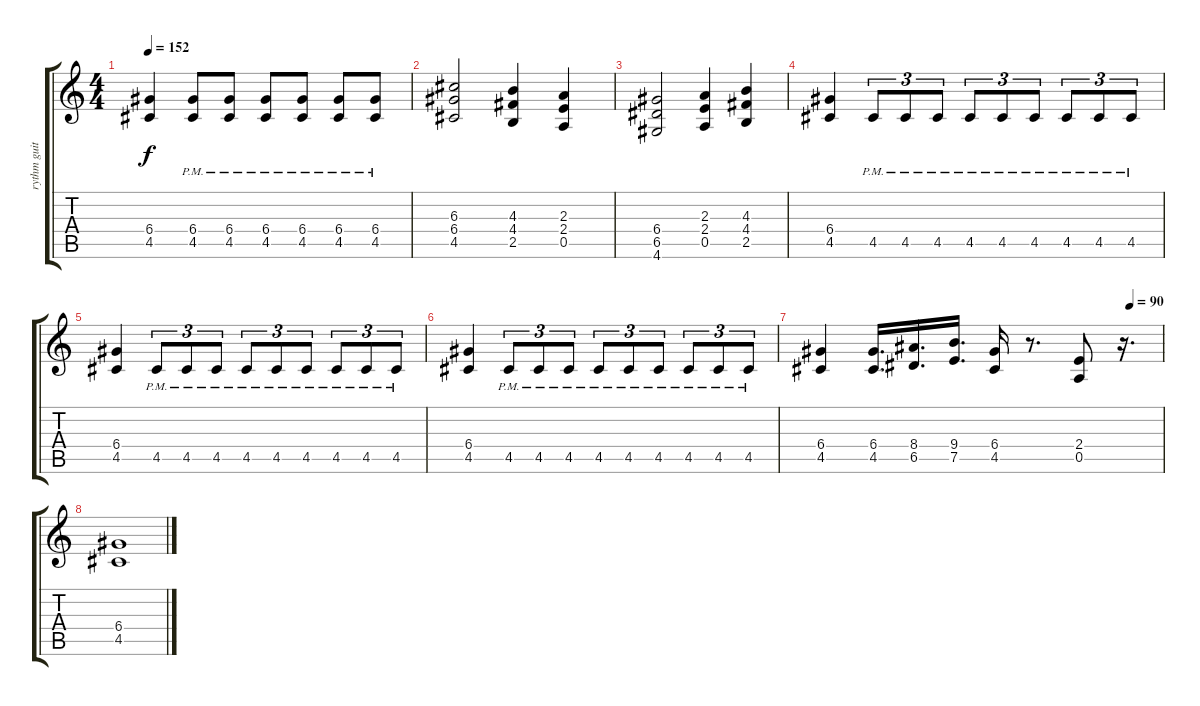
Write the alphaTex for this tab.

\track ("rythm guitar" "rythm guit") {instrument distortionguitar}
\staff {score tabs}
\tuning (E4 B3 G3 D3 A2 E2) {hide}
\ts (4 4)
\tempo 152
\clef g2
\ks c
(6.4 4.5).4{dy f} (6.4{pm} 4.5{pm}).8 (6.4{pm} 4.5{pm}).8 (6.4{pm} 4.5{pm}).8 (6.4{pm} 4.5{pm}).8 (6.4{pm} 4.5{pm}).8 (6.4{pm} 4.5{pm}).8 |
(6.3 6.4 4.5).2 (4.3 4.4 2.5).4 (2.3 2.4 0.5).4 |
(6.4 6.5 4.6).2 (2.3 2.4 0.5).4 (4.3 4.4 2.5).4 |
(6.4 4.5).4 4.5{pm}.8{tu (3 2)} 4.5{pm}.8{tu (3 2)} 4.5{pm}.8{tu (3 2)} 4.5{pm}.8{tu (3 2)} 4.5{pm}.8{tu (3 2)} 4.5{pm}.8{tu (3 2)} 4.5{pm}.8{tu (3 2)} 4.5{pm}.8{tu (3 2)} 4.5{pm}.8{tu (3 2)} |
(6.4 4.5).4 4.5{pm}.8{tu (3 2)} 4.5{pm}.8{tu (3 2)} 4.5{pm}.8{tu (3 2)} 4.5{pm}.8{tu (3 2)} 4.5{pm}.8{tu (3 2)} 4.5{pm}.8{tu (3 2)} 4.5{pm}.8{tu (3 2)} 4.5{pm}.8{tu (3 2)} 4.5{pm}.8{tu (3 2)} |
(6.4 4.5).4 4.5{pm}.8{tu (3 2)} 4.5{pm}.8{tu (3 2)} 4.5{pm}.8{tu (3 2)} 4.5{pm}.8{tu (3 2)} 4.5{pm}.8{tu (3 2)} 4.5{pm}.8{tu (3 2)} 4.5{pm}.8{tu (3 2)} 4.5{pm}.8{tu (3 2)} 4.5{pm}.8{tu (3 2)} |
\tempo (90 0.90625)
(6.4 4.5).4 (6.4 4.5).16{d} (8.4 6.5).16{d} (9.4 7.5).16{d} (6.4 4.5).16 r.8{d} (2.4 0.5).8 r.16{d} |
(6.4 4.5).1{volume 0}
